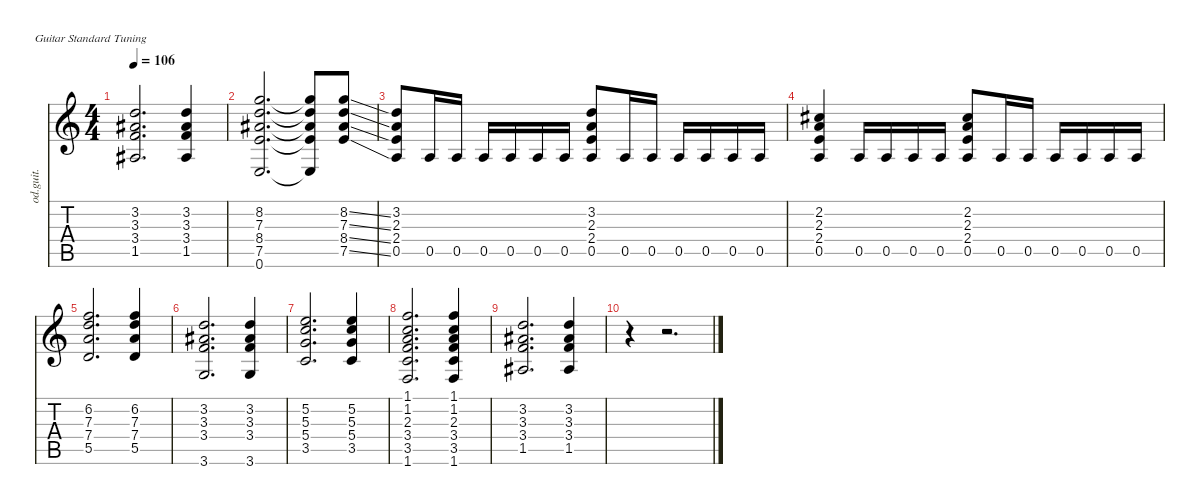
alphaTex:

\defaultSystemsLayout 4
\hideDynamics
\bracketExtendMode nobrackets
\track ("Randy Rhoads (Base)" "od.guit.") {instrument overdrivenguitar}
\staff {score tabs}
\tuning (E4 B3 G3 D3 A2 E2)
\ts (4 4)
\tempo 106
\clef g2
\ks c
(3.2 3.3{acc #} 3.4 1.5{acc #}).2{d dy f beam Up} (3.2 3.3{acc #} 3.4 1.5{acc #}).4{beam Up} |
(8.2 7.3 8.4{acc #} 7.5 0.6).2{d beam Up} (8.2{t} 7.3{t} 8.4{t acc #} 7.5{t} 0.6{t}).8{beam Up} (8.2{ss} 7.3{ss} 8.4{ss acc #} 7.5{ss}).8{beam Up} |
(3.2 2.3 2.4 0.5).8{beam Up} 0.5.16{beam Up} 0.5.16{beam Up} 0.5.16{beam Up} 0.5.16{beam Up} 0.5.16{beam Up} 0.5.16{beam Up} (3.2 2.3 2.4 0.5).8{beam Up} 0.5.16{beam Up} 0.5.16{beam Up} 0.5.16{beam Up} 0.5.16{beam Up} 0.5.16{beam Up} 0.5.16{beam Up} |
(2.2{acc #} 2.3 2.4 0.5).4{beam Up} 0.5.16{beam Up} 0.5.16{beam Up} 0.5.16{beam Up} 0.5.16{beam Up} (2.2{acc #} 2.3 2.4 0.5).8{beam Up} 0.5.16{beam Up} 0.5.16{beam Up} 0.5.16{beam Up} 0.5.16{beam Up} 0.5.16{beam Up} 0.5.16{beam Up} |
(6.2 7.3 7.4 5.5).2{d beam Up} (6.2 7.3 7.4 5.5).4{beam Up} |
(3.2 3.3{acc #} 3.4 3.6).2{d beam Up} (3.2 3.3{acc #} 3.4 3.6).4{beam Up} |
(5.2 5.3 5.4 3.5).2{d beam Up} (5.2 5.3 5.4 3.5).4{beam Up} |
(1.1 1.2 2.3 3.4 3.5 1.6).2{d beam Up} (1.1 1.2 2.3 3.4 3.5 1.6).4{beam Up} |
(3.2 3.3{acc #} 3.4 1.5{acc #}).2{d beam Up} (3.2 3.3{acc #} 3.4 1.5{acc #}).4{beam Up} |
r.4{beam Down} r.2{d beam Down}
